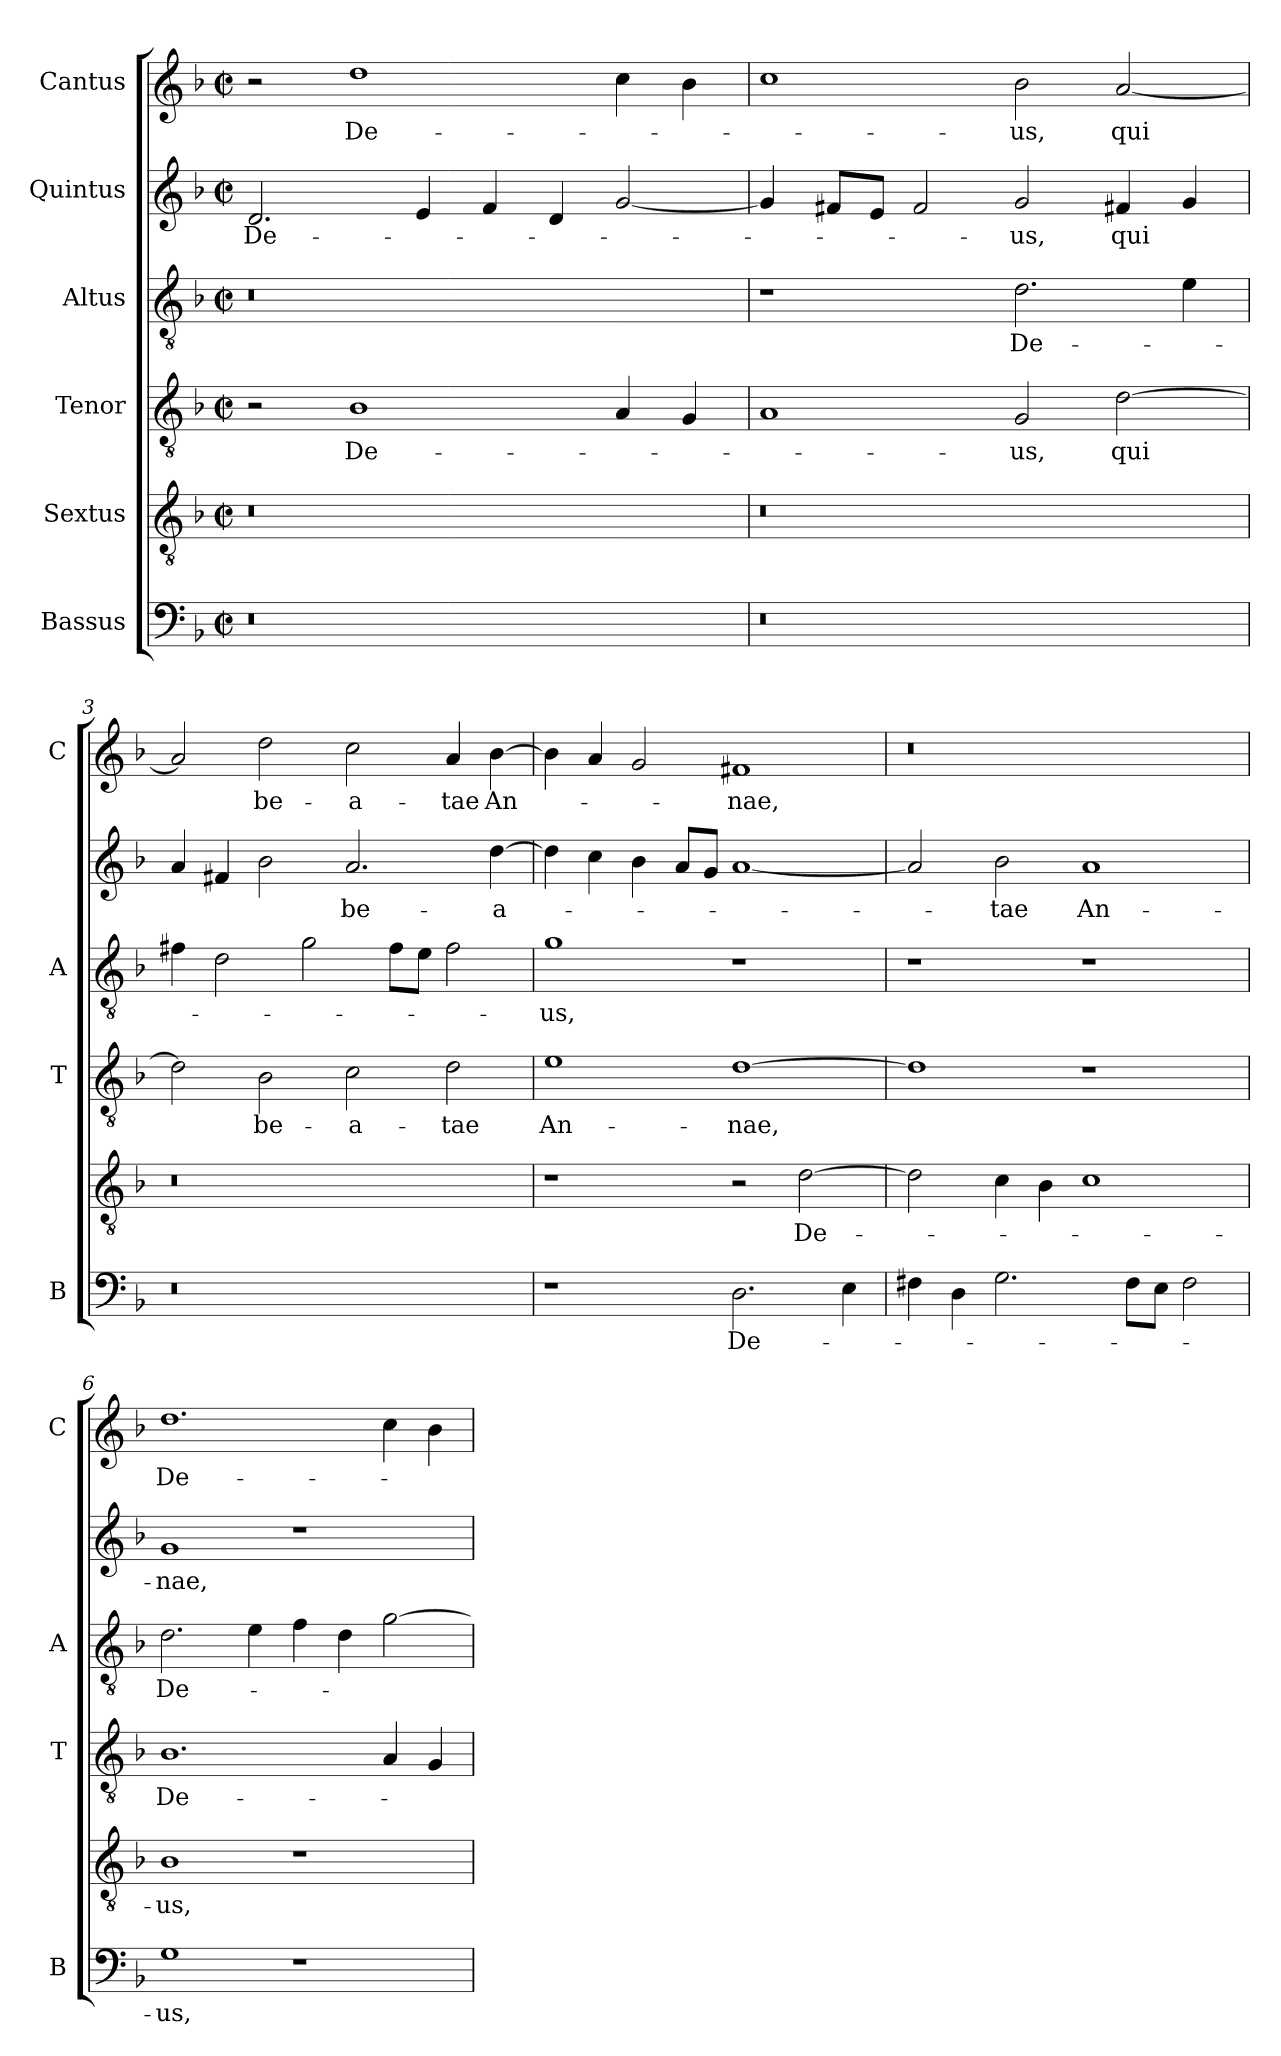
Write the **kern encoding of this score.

**kern	**text	**kern	**text	**kern	**text	**kern	**text	**kern	**text	**kern	**text
*part6	*part6	*part5	*part5	*part4	*part4	*part3	*part3	*part2	*part2	*part1	*part1
*staff6	*staff6	*staff5	*staff5	*staff4	*staff4	*staff3	*staff3	*staff2	*staff2	*staff1	*staff1
*I"Bassus	*	*I"Sextus	*	*I"Tenor	*	*I"Altus	*	*I"Quintus	*	*I"Cantus	*
*I'B	*	*	*	*I'T	*	*I'A	*	*	*	*I'C	*
*clefF4	*	*clefGv2	*	*clefGv2	*	*clefGv2	*	*clefG2	*	*clefG2	*
*k[b-]	*	*k[b-]	*	*k[b-]	*	*k[b-]	*	*k[b-]	*	*k[b-]	*
*F:	*	*F:	*	*F:	*	*F:	*	*F:	*	*F:	*
*M2/2	*	*M2/2	*	*M2/2	*	*M2/2	*	*M2/2	*	*M2/2	*
*met(c|)	*	*met(c|)	*	*met(c|)	*	*met(c|)	*	*met(c|)	*	*met(c|)	*
=1	=1	=1	=1	=1	=1	=1	=1	=1	=1	=1	=1
0r	.	0r	.	2r	.	0r	.	2.d/	De-	2r	.
.	.	.	.	1B-	De-	.	.	.	.	1dd	De-
.	.	.	.	.	.	.	.	4e/	.	.	.
.	.	.	.	.	.	.	.	4f/	.	.	.
.	.	.	.	.	.	.	.	4d/	.	.	.
.	.	.	.	4A/	.	.	.	[2g/	.	4cc\	.
.	.	.	.	4G/	.	.	.	.	.	4b-\	.
=2	=2	=2	=2	=2	=2	=2	=2	=2	=2	=2	=2
0r	.	0r	.	1A	.	1r	.	4g/]	.	1cc	.
.	.	.	.	.	.	.	.	8f#X/L	.	.	.
.	.	.	.	.	.	.	.	8e/J	.	.	.
.	.	.	.	.	.	.	.	2f#/	.	.	.
.	.	.	.	2G/	-us,	2.d\	De-	2g/	-us,	2b-\	-us,
.	.	.	.	[2d\	qui	.	.	4f#X/	qui	[2a/	qui
.	.	.	.	.	.	4e\	.	4g/	.	.	.
=3	=3	=3	=3	=3	=3	=3	=3	=3	=3	=3	=3
0r	.	0r	.	2d\]	.	4f#X\	.	4a/	.	2a/]	.
.	.	.	.	.	.	2d\	.	4f#X/	.	.	.
.	.	.	.	2B-\	be-	.	.	2b-\	.	2dd\	be-
.	.	.	.	.	.	2g\	.	.	.	.	.
.	.	.	.	2c\	-a-	.	.	2.a/	be-	2cc\	-a-
.	.	.	.	.	.	8f#\L	.	.	.	.	.
.	.	.	.	.	.	8e\J	.	.	.	.	.
.	.	.	.	2d\	-tae	2f#\	.	.	.	4a/	-tae
.	.	.	.	.	.	.	.	[4dd\	-a-	[4b-\	An-
!!LO:LB:g=z
=4	=4	=4	=4	=4	=4	=4	=4	=4	=4	=4	=4
1r	.	1r	.	1e	An-	1g	-us,	4dd\]	.	4b-\]	.
.	.	.	.	.	.	.	.	4cc\	.	4a/	.
.	.	.	.	.	.	.	.	4b-\	.	2g/	.
.	.	.	.	.	.	.	.	8a/L	.	.	.
.	.	.	.	.	.	.	.	8g/J	.	.	.
2.D\	De-	2r	.	[1d	-nae,	1r	.	[1a	.	1f#X	-nae,
.	.	[2d\	De-	.	.	.	.	.	.	.	.
4E\	.	.	.	.	.	.	.	.	.	.	.
=5	=5	=5	=5	=5	=5	=5	=5	=5	=5	=5	=5
4F#X\	.	2d\]	.	1d]	.	1r	.	2a/]	.	0r	.
4D\	.	.	.	.	.	.	.	.	.	.	.
2.G\	.	4c\	.	.	.	.	.	2b-\	-tae	.	.
.	.	4B-\	.	.	.	.	.	.	.	.	.
.	.	1c	.	1r	.	1r	.	1a	An-	.	.
8F#\L	.	.	.	.	.	.	.	.	.	.	.
8E\J	.	.	.	.	.	.	.	.	.	.	.
2F#\	.	.	.	.	.	.	.	.	.	.	.
=6	=6	=6	=6	=6	=6	=6	=6	=6	=6	=6	=6
1G	-us,	1B-	-us,	1.B-	De-	2.d\	De-	1g	-nae,	1.dd	De-
.	.	.	.	.	.	4e\	.	.	.	.	.
1r	.	1r	.	.	.	4f\	.	1r	.	.	.
.	.	.	.	.	.	4d\	.	.	.	.	.
.	.	.	.	4A/	.	[2g\	.	.	.	4cc\	.
.	.	.	.	4G/	.	.	.	.	.	4b-\	.
=	=	=	=	=	=	=	=	=	=	=	=
*-	*-	*-	*-	*-	*-	*-	*-	*-	*-	*-	*-
